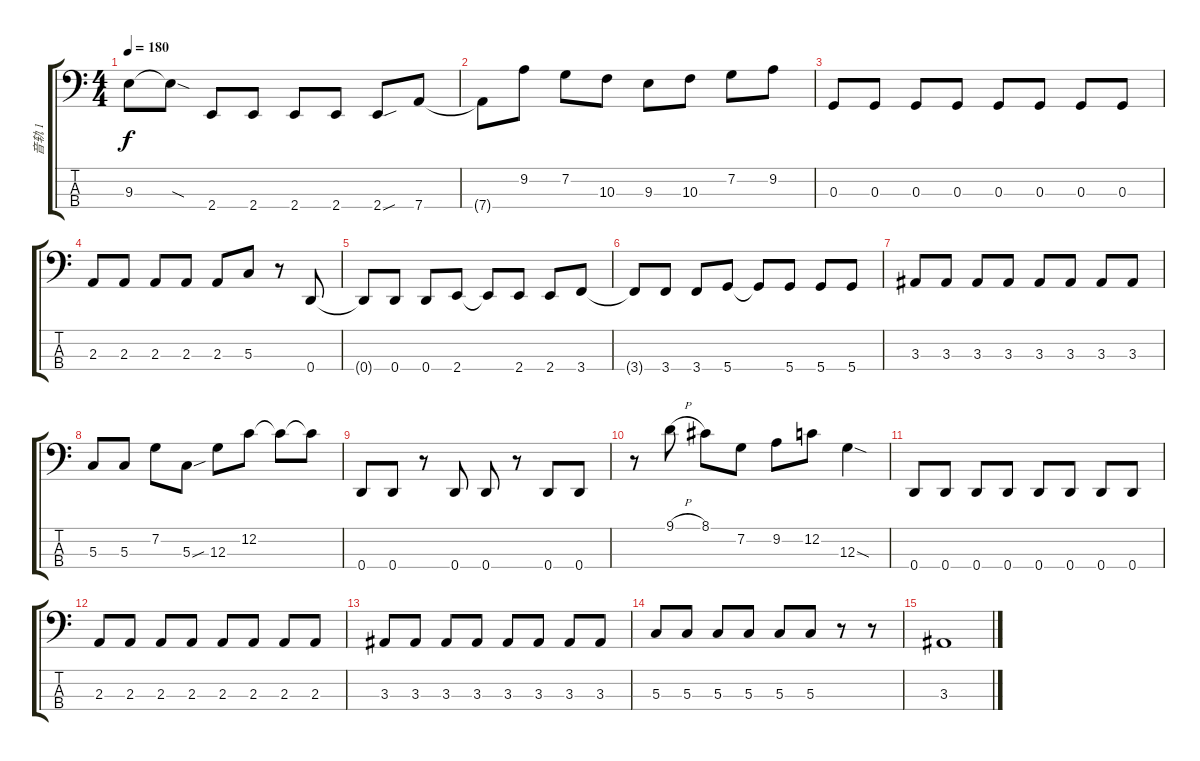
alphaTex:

\track ("音轨 1" "音轨 1") {instrument electricbassfinger}
\staff {score tabs}
\tuning (F2 C2 G1 D1) {hide}
\ts (4 4)
\tempo 180
\clef f4
\ks c
9.3.8{dy f} 9.3{sod t}.8 2.4.8 2.4.8 2.4.8 2.4.8 2.4{sou}.8 7.4.8 |
7.4{t}.8 9.2.8 7.2.8 10.3.8 9.3.8 10.3.8 7.2.8 9.2.8 |
0.3.8 0.3.8 0.3.8 0.3.8 0.3.8 0.3.8 0.3.8 0.3.8 |
2.3.8 2.3.8 2.3.8 2.3.8 2.3.8 5.3.8 r.8 0.4.8 |
0.4{t}.8 0.4.8 0.4.8 2.4.8 2.4{t}.8 2.4.8 2.4.8 3.4.8 |
3.4{t}.8 3.4.8 3.4.8 5.4.8 5.4{t}.8 5.4.8 5.4.8 5.4.8 |
3.3.8 3.3.8 3.3.8 3.3.8 3.3.8 3.3.8 3.3.8 3.3.8 |
5.3.8 5.3.8 7.2.8 5.3{sou}.8 12.3.8 12.2.8 12.2{t}.8 12.2{t}.8 |
0.4.8 0.4.8 r.8 0.4.8 0.4.8 r.8 0.4.8 0.4.8 |
r.8 9.1{h}.8 8.1.8 7.2.8 9.2.8 12.2.8 12.3{sod}.4 |
0.4.8 0.4.8 0.4.8 0.4.8 0.4.8 0.4.8 0.4.8 0.4.8 |
2.3.8 2.3.8 2.3.8 2.3.8 2.3.8 2.3.8 2.3.8 2.3.8 |
3.3.8 3.3.8 3.3.8 3.3.8 3.3.8 3.3.8 3.3.8 3.3.8 |
5.3.8 5.3.8 5.3.8 5.3.8 5.3.8 5.3.8 r.8 r.8 |
3.3.1
